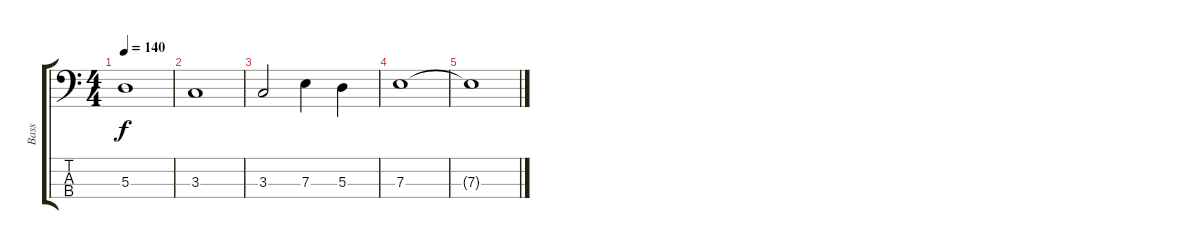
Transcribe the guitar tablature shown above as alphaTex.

\track ("Bass" "Bass") {instrument electricbassfinger}
\staff {score tabs}
\tuning (G2 D2 A1 E1) {hide}
\ts (4 4)
\tempo 140
\clef f4
\ks c
5.3.1{dy f} |
3.3.1 |
3.3.2 7.3.4 5.3.4 |
7.3.1 |
7.3{t}.1
